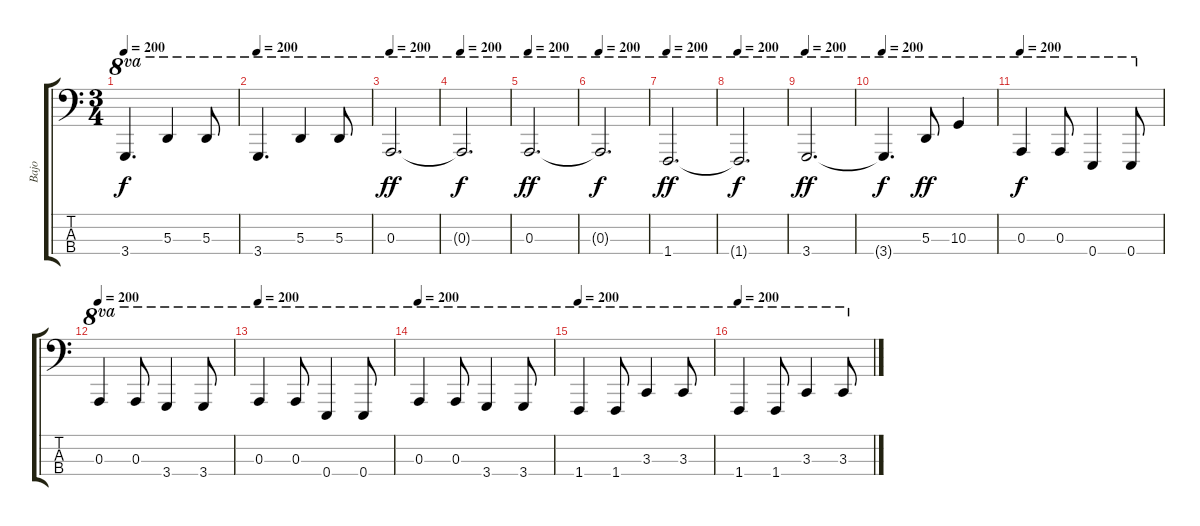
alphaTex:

\track ("Bajo" "Bajo") {instrument electricbassfinger}
\staff {score tabs}
\tuning (G2 D2 A1 E1) {hide}
\ts (3 4)
\tempo 200
\clef f4
\ks c
3.4.4{d ot 8va dy f} 5.3.4{ot 8va} 5.3.8{ot 8va} |
\tempo 200
3.4.4{d ot 8va} 5.3.4{ot 8va} 5.3.8{ot 8va} |
\tempo 200
0.3.2{d ot 8va dy ff} |
\tempo 200
0.3{t}.2{d ot 8va dy f} |
\tempo 200
0.3.2{d ot 8va dy ff} |
\tempo 200
0.3{t}.2{d ot 8va dy f} |
\tempo 200
1.4.2{d ot 8va dy ff} |
\tempo 200
1.4{t}.2{d ot 8va dy f} |
\tempo 200
3.4.2{d ot 8va dy ff} |
\tempo 200
3.4{t}.4{d ot 8va dy f} 5.3.8{ot 8va dy ff} 10.3.4{ot 8va} |
\tempo 200
0.3.4{ot 8va dy f} 0.3.8{ot 8va} 0.4.4{ot 8va} 0.4.8{ot 8va} |
\tempo 200
0.3.4{ot 8va} 0.3.8{ot 8va} 3.4.4{ot 8va} 3.4.8{ot 8va} |
\tempo 200
0.3.4{ot 8va} 0.3.8{ot 8va} 0.4.4{ot 8va} 0.4.8{ot 8va} |
\tempo 200
0.3.4{ot 8va} 0.3.8{ot 8va} 3.4.4{ot 8va} 3.4.8{ot 8va} |
\tempo 200
1.4.4{ot 8va} 1.4.8{ot 8va} 3.3.4{ot 8va} 3.3.8{ot 8va} |
\tempo 200
1.4.4{ot 8va} 1.4.8{ot 8va} 3.3.4{ot 8va} 3.3.8{ot 8va}
